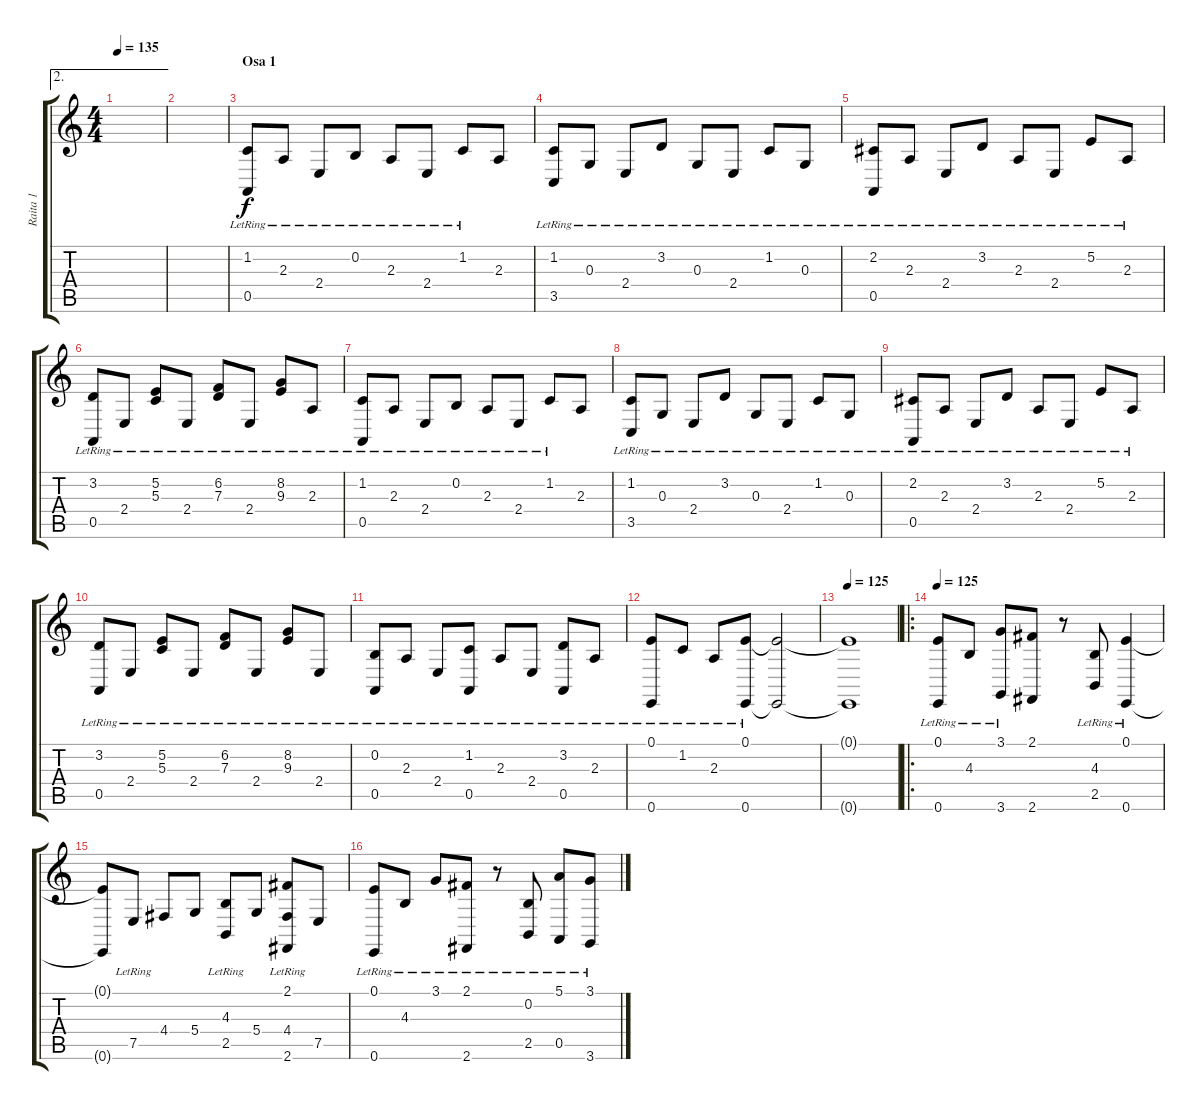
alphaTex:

\track ("Raita 1" "Raita 1") {instrument harpsichord}
\staff {score tabs}
\tuning (E4 B3 G3 D3 A2 E2) {hide}
\ae 2
\ts (4 4)
\tempo 135
\clef g2
\ks c
|
|
\section ("" "Osa 1")
(1.2{lr} 0.5{lr}).8{instrument electricgrandpiano} 2.3{lr}.8 2.4{lr}.8 0.2{lr}.8 2.3{lr}.8 2.4{lr}.8 1.2{lr}.8 2.3.8 |
(1.2{lr} 3.5{lr}).8 0.3{lr}.8 2.4{lr}.8 3.2{lr}.8 0.3{lr}.8 2.4{lr}.8 1.2{lr}.8 0.3{lr}.8 |
(2.2{lr} 0.5{lr}).8 2.3{lr}.8 2.4{lr}.8 3.2{lr}.8 2.3{lr}.8 2.4{lr}.8 5.2{lr}.8 2.3{lr}.8 |
(3.2{lr} 0.5{lr}).8 2.4{lr}.8 (5.2{lr} 5.3).8 2.4{lr}.8 (6.2{lr} 7.3{lr}).8 2.4{lr}.8 (8.2{lr} 9.3).8 2.3{lr}.8 |
(1.2{lr} 0.5{lr}).8 2.3{lr}.8 2.4{lr}.8 0.2{lr}.8 2.3{lr}.8 2.4{lr}.8 1.2{lr}.8 2.3.8 |
(1.2{lr} 3.5{lr}).8 0.3{lr}.8 2.4{lr}.8 3.2{lr}.8 0.3{lr}.8 2.4{lr}.8 1.2{lr}.8 0.3{lr}.8 |
(2.2{lr} 0.5{lr}).8 2.3{lr}.8 2.4{lr}.8 3.2{lr}.8 2.3{lr}.8 2.4{lr}.8 5.2{lr}.8 2.3{lr}.8 |
(3.2{lr} 0.5{lr}).8 2.4{lr}.8 (5.2{lr} 5.3).8 2.4{lr}.8 (6.2{lr} 7.3{lr}).8 2.4{lr}.8 (8.2{lr} 9.3).8 2.4{lr}.8 |
(0.2{lr} 0.5{lr}).8 2.3{lr}.8 2.4{lr}.8 (1.2{lr} 0.5{lr}).8 2.3{lr}.8 2.4{lr}.8 (3.2{lr} 0.5{lr}).8 2.3{lr}.8 |
(0.1{lr} 0.6{lr}).8 1.2{lr}.8 2.3{lr}.8 (0.1{lr} 0.6{lr}).8 (0.1{t} 0.6{t}).2 |
\tempo 125
(0.1{t} 0.6{t}).1 |
\ro
\tempo 125
(0.1{lr} 0.6{lr}).8{instrument electricgrandpiano} 4.3{lr}.8 (3.1{lr} 3.6{lr}).8 (2.1 2.6).8 r.8 (4.3{lr} 2.5{lr}).8 (0.1{lr} 0.6{lr}).4 |
(0.1{t} 0.6{t}).8 7.5{lr}.8 4.4.8 5.4.8 (4.3{lr} 2.5{lr}).8 5.4.8 (2.1{lr} 4.4 2.6{lr}).8 7.5.8 |
(0.1{lr} 0.6{lr}).8 4.3{lr}.8 3.1{lr}.8 (2.1{lr} 2.6{lr}).8 r.8 (0.2{lr} 2.5{lr}).8 (5.1 0.5{lr}).8 (3.1{lr} 3.6{lr}).8
